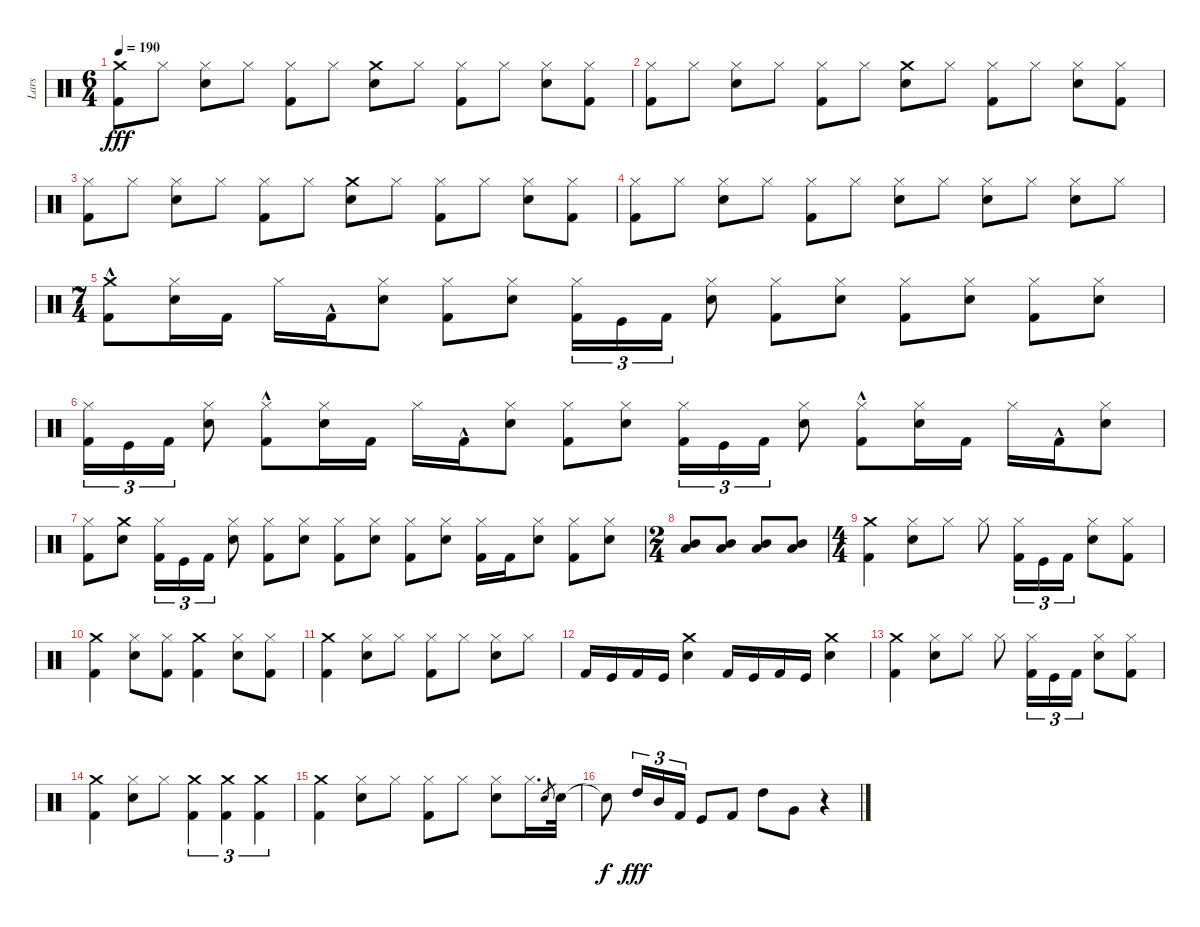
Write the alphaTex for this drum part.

\track ("Lars" "Lars") {instrument percussion}
\staff {score}
\articulation defaults
\ts (6 4)
\tempo 190
\clef neutral
\ks c
("Kick (hit) 2" "Crash medium (hit)").8{dy fff} "Hi-Hat (closed)".8 ("Snare (hit) 2" "Hi-Hat (closed)").8 "Hi-Hat (closed)".8 ("Kick (hit) 2" "Hi-Hat (closed)").8 "Hi-Hat (closed)".8 ("Crash medium (hit)" "Snare (hit) 2").8 "Hi-Hat (closed)".8 ("Kick (hit) 2" "Hi-Hat (closed)").8 "Hi-Hat (closed)".8 ("Snare (hit) 2" "Hi-Hat (closed)").8 ("Kick (hit) 2" "Hi-Hat (closed)").8 |
("Hi-Hat (closed)" "Kick (hit) 2").8 "Hi-Hat (closed)".8 ("Snare (hit) 2" "Hi-Hat (closed)").8 "Hi-Hat (closed)".8 ("Kick (hit) 2" "Hi-Hat (closed)").8 "Hi-Hat (closed)".8 ("Crash medium (hit)" "Snare (hit) 2").8 "Hi-Hat (closed)".8 ("Kick (hit) 2" "Hi-Hat (closed)").8 "Hi-Hat (closed)".8 ("Snare (hit) 2" "Hi-Hat (closed)").8 ("Kick (hit) 2" "Hi-Hat (closed)").8 |
("Hi-Hat (closed)" "Kick (hit) 2").8 "Hi-Hat (closed)".8 ("Snare (hit) 2" "Hi-Hat (closed)").8 "Hi-Hat (closed)".8 ("Kick (hit) 2" "Hi-Hat (closed)").8 "Hi-Hat (closed)".8 ("Crash medium (hit)" "Snare (hit) 2").8 "Hi-Hat (closed)".8 ("Kick (hit) 2" "Hi-Hat (closed)").8 "Hi-Hat (closed)".8 ("Snare (hit) 2" "Hi-Hat (closed)").8 ("Kick (hit) 2" "Hi-Hat (closed)").8 |
("Hi-Hat (closed)" "Kick (hit) 2").8 "Hi-Hat (closed)".8 ("Snare (hit) 2" "Hi-Hat (closed)").8 "Hi-Hat (closed)".8 ("Kick (hit) 2" "Hi-Hat (closed)").8 "Hi-Hat (closed)".8 ("Snare (hit) 2" "Hi-Hat (closed)").8 "Hi-Hat (closed)".8 ("Snare (hit) 2" "Hi-Hat (closed)").8 "Hi-Hat (closed)".8 ("Snare (hit) 2" "Hi-Hat (closed)").8 "Hi-Hat (closed)".8 |
\ts (7 4)
("Kick (hit) 2"{hac} "Crash medium (hit)").8 ("Snare (hit) 2" "Hi-Hat (closed)").16 "Kick (hit) 2".16 "Hi-Hat (closed)".16 "Kick (hit) 2"{hac}.16 ("Snare (hit) 2" "Hi-Hat (closed)").8 ("Kick (hit) 2" "Hi-Hat (closed)").8 ("Snare (hit) 2" "Hi-Hat (closed)").8 ("Kick (hit) 2" "Hi-Hat (closed)").16{tu (3 2)} "Kick (hit)".16{tu (3 2)} "Kick (hit) 2".16{tu (3 2)} ("Snare (hit) 2" "Hi-Hat (closed)").8 ("Kick (hit) 2" "Hi-Hat (closed)").8 ("Snare (hit) 2" "Hi-Hat (closed)").8 ("Kick (hit) 2" "Hi-Hat (closed)").8 ("Snare (hit) 2" "Hi-Hat (closed)").8 ("Kick (hit) 2" "Hi-Hat (closed)").8 ("Snare (hit) 2" "Hi-Hat (closed)").8 |
("Kick (hit) 2" "Hi-Hat (closed)").16{tu (3 2)} "Kick (hit)".16{tu (3 2)} "Kick (hit) 2".16{tu (3 2)} ("Snare (hit) 2" "Hi-Hat (closed)").8 ("Kick (hit) 2"{hac} "Hi-Hat (closed)").8 ("Snare (hit) 2" "Hi-Hat (closed)").16 "Kick (hit) 2".16 "Hi-Hat (closed)".16 "Kick (hit) 2"{hac}.16 ("Snare (hit) 2" "Hi-Hat (closed)").8 ("Kick (hit) 2" "Hi-Hat (closed)").8 ("Snare (hit) 2" "Hi-Hat (closed)").8 ("Kick (hit) 2" "Hi-Hat (closed)").16{tu (3 2)} "Kick (hit)".16{tu (3 2)} "Kick (hit) 2".16{tu (3 2)} ("Snare (hit) 2" "Hi-Hat (closed)").8 ("Kick (hit) 2"{hac} "Hi-Hat (closed)").8 ("Snare (hit) 2" "Hi-Hat (closed)").16 "Kick (hit) 2".16 "Hi-Hat (closed)".16 "Kick (hit) 2"{hac}.16 ("Snare (hit) 2" "Hi-Hat (closed)").8 |
("Kick (hit) 2" "Hi-Hat (closed)").8 ("Crash medium (hit)" "Snare (hit) 2").8 ("Kick (hit) 2" "Hi-Hat (closed)").16{tu (3 2)} "Kick (hit)".16{tu (3 2)} "Kick (hit) 2".16{tu (3 2)} ("Snare (hit) 2" "Hi-Hat (closed)").8 ("Hi-Hat (closed)" "Kick (hit) 2").8 ("Hi-Hat (closed)" "Snare (hit) 2").8 ("Hi-Hat (closed)" "Kick (hit) 2").8 ("Snare (hit) 2" "Hi-Hat (closed)").8 ("Hi-Hat (closed)" "Kick (hit) 2").8 ("Snare (hit) 2" "Hi-Hat (closed)").8 ("Hi-Hat (closed)" "Kick (hit) 2").16 "Kick (hit) 2".16 ("Snare (hit) 2" "Hi-Hat (closed)").8 ("Hi-Hat (closed)" "Kick (hit) 2").8 ("Snare (hit) 2" "Hi-Hat (closed)").8 |
\ts (2 4)
("Mid Tom (hit)" "Low Tom (hit)").8 ("Mid Tom (hit)" "Low Tom (hit)").8 ("Mid Tom (hit)" "Low Tom (hit)").8 ("Mid Tom (hit)" "Low Tom (hit)").8 |
\ts (4 4)
("Kick (hit) 2" "Crash medium (hit)").4 ("Snare (hit) 2" "Hi-Hat (closed)").8 "Hi-Hat (closed)".8 "Hi-Hat (closed)".8 ("Kick (hit) 2" "Hi-Hat (closed)").16{tu (3 2)} "Kick (hit)".16{tu (3 2)} "Kick (hit) 2".16{tu (3 2)} ("Snare (hit) 2" "Hi-Hat (closed)").8 ("Kick (hit) 2" "Hi-Hat (closed)").8 |
("Kick (hit) 2" "Crash medium (hit)").4 ("Hi-Hat (closed)" "Snare (hit) 2").8 ("Kick (hit) 2" "Hi-Hat (closed)").8 ("Crash medium (hit)" "Kick (hit) 2").4 ("Hi-Hat (closed)" "Snare (hit) 2").8 ("Kick (hit) 2" "Hi-Hat (closed)").8 |
("Kick (hit) 2" "Crash medium (hit)").4 ("Hi-Hat (closed)" "Snare (hit) 2").8 "Hi-Hat (closed)".8 ("Hi-Hat (closed)" "Kick (hit) 2").8 "Hi-Hat (closed)".8 ("Snare (hit) 2" "Hi-Hat (closed)").8 "Hi-Hat (closed)".8 |
"Kick (hit) 2".16 "Kick (hit)".16 "Kick (hit) 2".16 "Kick (hit)".16 ("Crash medium (hit)" "Snare (hit) 2").4 "Kick (hit) 2".16 "Kick (hit)".16 "Kick (hit) 2".16 "Kick (hit)".16 ("Snare (hit) 2" "Crash medium (hit)").4 |
("Kick (hit) 2" "Crash medium (hit)").4 ("Snare (hit) 2" "Hi-Hat (closed)").8 "Hi-Hat (closed)".8 "Hi-Hat (closed)".8 ("Kick (hit) 2" "Hi-Hat (closed)").16{tu (3 2)} "Kick (hit)".16{tu (3 2)} "Kick (hit) 2".16{tu (3 2)} ("Snare (hit) 2" "Hi-Hat (closed)").8 ("Kick (hit) 2" "Hi-Hat (closed)").8 |
("Kick (hit) 2" "Crash medium (hit)").4 ("Hi-Hat (closed)" "Snare (hit) 2").8 "Hi-Hat (closed)".8 ("Kick (hit) 2" "Crash medium (hit)").4{tu (3 2)} ("Kick (hit) 2" "Crash medium (hit)").4{tu (3 2)} ("Kick (hit) 2" "Crash medium (hit)").4{tu (3 2)} |
("Kick (hit) 2" "Crash medium (hit)").4 ("Hi-Hat (closed)" "Snare (hit) 2").8 "Hi-Hat (closed)".8 ("Hi-Hat (closed)" "Kick (hit) 2").8 "Hi-Hat (closed)".8 ("Snare (hit) 2" "Hi-Hat (closed)").8 "Hi-Hat (closed)".16{d} "Snare (hit) 2".8{gr} "Snare (hit) 2".32 |
"Snare (hit)"{t}.8{dy f} "High Tom (hit)".16{tu (3 2) dy fff} "Mid Tom (hit)".16{tu (3 2)} "Kick (hit) 2".16{tu (3 2)} "Kick (hit)".8 "Kick (hit) 2".8 "High Tom (hit)".8 "Very Low Tom (hit)".8 r.4
